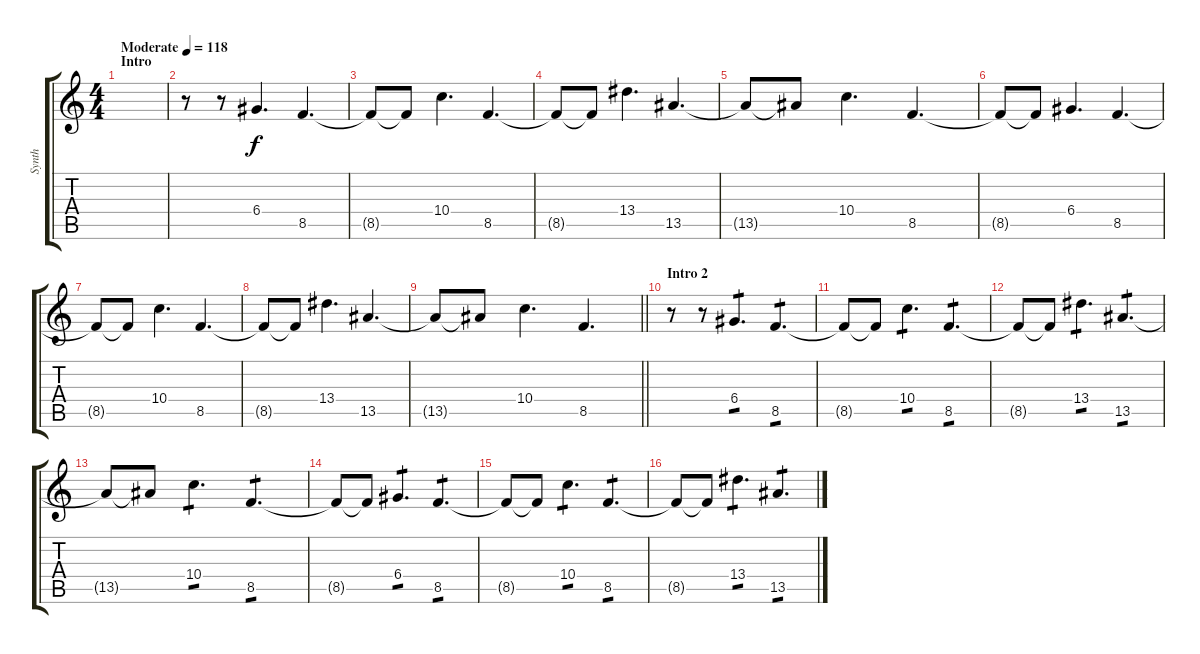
\track ("Synth" "Synth") {instrument overdrivenguitar}
\staff {score tabs}
\tuning (E4 B3 G3 D3 A2 D2) {hide}
\ts (4 4)
\section ("" "Intro")
\tempo (118 "Moderate")
\clef g2
\ks c
|
r.8 r.8 6.4.4{d} 8.5.4{d} |
8.5{t}.8 8.5{t}.8 10.4.4{d} 8.5.4{d} |
8.5{t}.8 8.5{t}.8 13.4.4{d} 13.5.4{d} |
13.5{t}.8 13.5{t}.8 10.4.4{d} 8.5.4{d} |
8.5{t}.8 8.5{t}.8 6.4.4{d} 8.5.4{d} |
8.5{t}.8 8.5{t}.8 10.4.4{d} 8.5.4{d} |
8.5{t}.8 8.5{t}.8 13.4.4{d} 13.5.4{d} |
\barLineRight lightlight
13.5{t}.8 13.5{t}.8 10.4.4{d} 8.5.4{d} |
\section ("" "Intro 2")
r.8{ot 15mb} r.8 6.4.4{d tp 1} 8.5.4{d tp 1} |
8.5{t}.8 8.5{t}.8 10.4.4{d tp 1} 8.5.4{d tp 1} |
8.5{t}.8 8.5{t}.8 13.4.4{d tp 1} 13.5.4{d tp 1} |
13.5{t}.8 13.5{t}.8 10.4.4{d tp 1} 8.5.4{d tp 1} |
8.5{t}.8 8.5{t}.8 6.4.4{d tp 1} 8.5.4{d tp 1} |
8.5{t}.8 8.5{t}.8 10.4.4{d tp 1} 8.5.4{d tp 1} |
8.5{t}.8 8.5{t}.8 13.4.4{d tp 1} 13.5.4{d tp 1}
